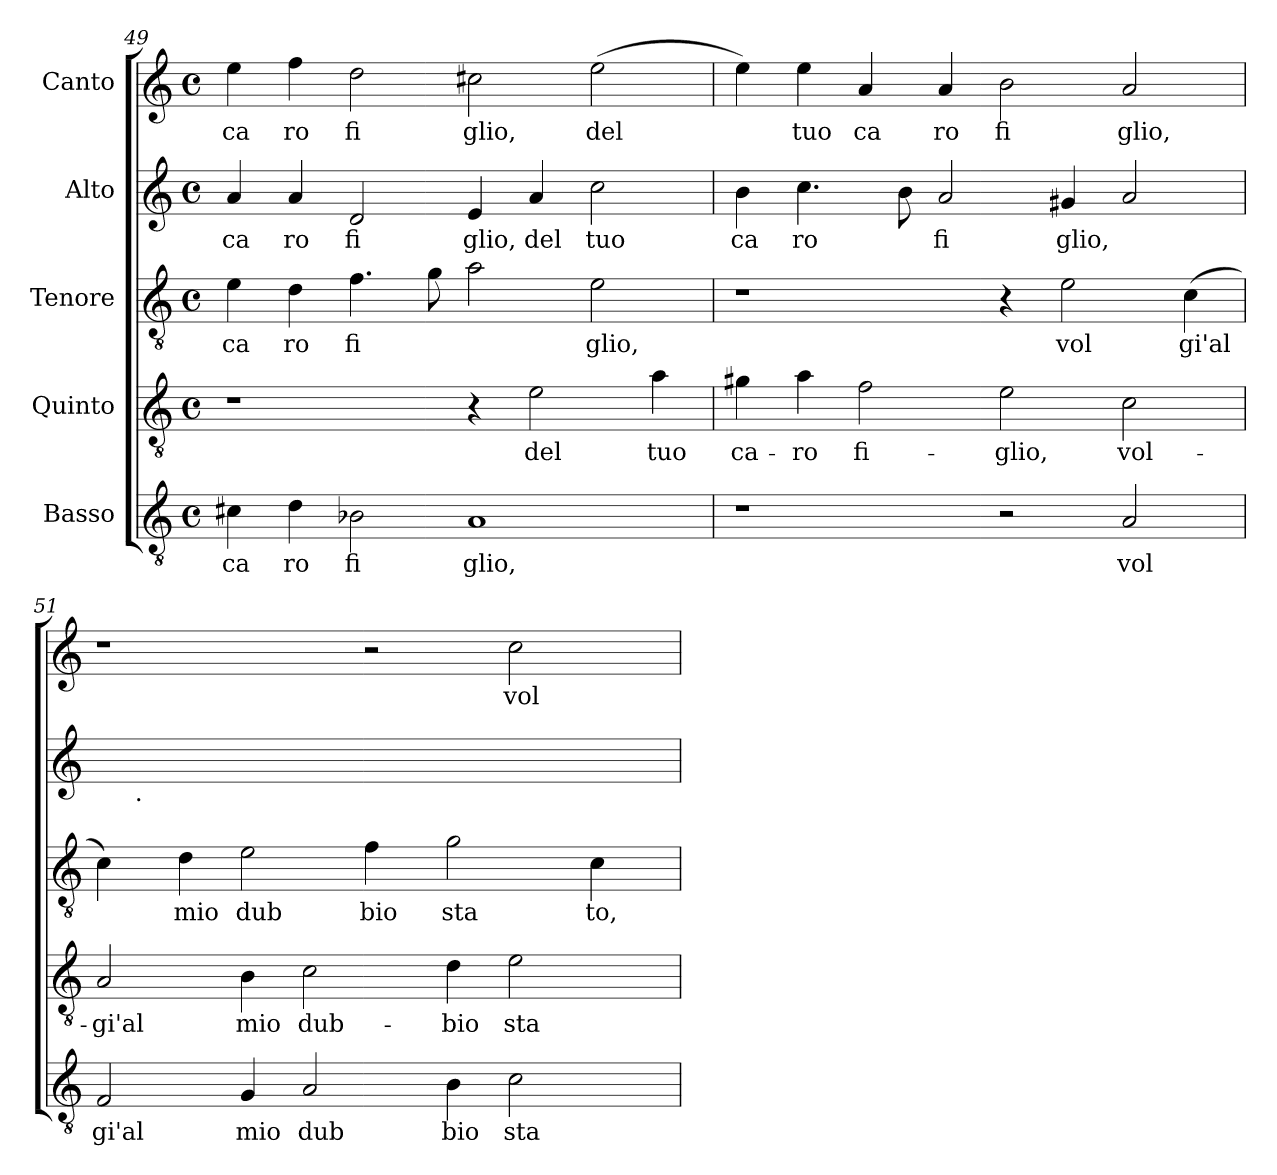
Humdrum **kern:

**kern	**text	**kern	**text	**kern	**text	**kern	**text	**kern	**text
*part5	*part5	*part4	*part4	*part3	*part3	*part2	*part2	*part1	*part1
*staff5	*staff5	*staff4	*staff4	*staff3	*staff3	*staff2	*staff2	*staff1	*staff1
*I"Basso	*	*I"Quinto	*	*I"Tenore	*	*I"Alto	*	*I"Canto	*
*clefGv2	*	*clefGv2	*	*clefGv2	*	*clefG2	*	*clefG2	*
*M4/4	*	*M4/4	*	*M4/4	*	*M4/4	*	*M4/4	*
*met(c)	*	*met(c)	*	*met(c)	*	*met(c)	*	*met(c)	*
=49	=49	=49	=49	=49	=49	=49	=49	=49	=49
!	!LO:LY:b:cj	!	!	!	!LO:LY:b:cj	!	!LO:LY:b:cj	!	!LO:LY:b:cj
4c#X\	ca	1r	.	4e\	ca	4a/	ca	4ee\	ca
!	!LO:LY:b:cj	!	!	!	!LO:LY:b:cj	!	!LO:LY:b:cj	!	!LO:LY:b:cj
4d\	ro	.	.	4d\	ro	4a/	ro	4ff\	ro
!	!LO:LY:b:cj	!	!	!	!LO:LY:b:cj	!	!LO:LY:b:cj	!	!LO:LY:b:cj
2B-X\	fi	.	.	4.f\	fi	2d/	fi	2dd\	fi
.	.	.	.	8g\	.	.	.	.	.
!	!LO:LY:b:cj	!	!	!	!	!	!LO:LY:b:cj	!	!LO:LY:b:cj
1A	glio,	4r	.	2a\	.	4e/	glio,	2cc#X\	glio,
!	!	!	!LO:LY:b:cj	!	!	!	!LO:LY:b:cj	!	!
.	.	2e\	del	.	.	4a/	del	.	.
!	!	!	!	!	!LO:LY:b:cj	!	!LO:LY:b:cj	!	!LO:LY:b
.	.	.	.	2e\	glio,	2cc\	tuo	(>2ee\	del
!	!	!	!LO:LY:b:cj	!	!	!	!	!	!
.	.	4a\	tuo	.	.	.	.	.	.
=50	=50	=50	=50	=50	=50	=50	=50	=50	=50
!	!	!	!LO:LY:b:cj	!	!	!	!LO:LY:b:cj	!	!
1r	.	4g#X\	ca-	1r	.	4b\	ca	4ee\)	.
!	!	!	!LO:LY:b:cj	!	!	!	!LO:LY:b:cj	!	!LO:LY:b:cj
.	.	4a\	-ro	.	.	4.cc\	ro	4ee\	tuo
!	!	!	!LO:LY:b:cj	!	!	!	!	!	!LO:LY:b:cj
.	.	2f\	fi-	.	.	.	.	4a/	ca
.	.	.	.	.	.	8b\	.	.	.
!	!	!	!	!	!	!	!LO:LY:b:cj	!	!LO:LY:b:cj
.	.	.	.	.	.	2a/	fi	4a/	ro
!	!	!	!LO:LY:b:cj	!	!	!	!	!	!LO:LY:b:cj
2r	.	2e\	-glio,	4r	.	.	.	2b\	fi
!	!	!	!	!	!LO:LY:b:cj	!	!LO:LY:b	!	!
.	.	.	.	2e\	vol	4g#/	glio,	.	.
!	!LO:LY:b:cj	!	!LO:LY:b:cj	!	!	!	!	!	!LO:LY:b:cj
2A/	vol	2c\	vol-	.	.	2a/	.	2a/	glio,
!	!	!	!	!	!LO:LY:b	!	!	!	!
.	.	.	.	(>4c\	gi'al	.	.	.	.
=51	=51	=51	=51	=51	=51	=51	=51	=51	=51
!	!LO:LY:b:cj	!	!LO:LY:b:cj	!	!	!	!	!	!
2F/	gi'al	2A/	-gi'al	4c\)	.	16..ryy	.	1r	.
!	!	!	!	!	!	!LO:TX:b:t=.	!	!	!
.	.	.	.	.	.	1ryy	.	.	.
!	!	!	!	!	!LO:LY:b:cj	!	!	!	!
.	.	.	.	4d\	mio	.	.	.	.
!	!LO:LY:b:cj	!	!LO:LY:b:cj	!	!LO:LY:b:cj	!	!	!	!
4G/	mio	4B\	mio	2e\	dub	.	.	.	.
!	!LO:LY:b:cj	!	!LO:LY:b:cj	!	!	!	!	!	!
2A/	dub	2c\	dub-	.	.	.	.	.	.
!	!	!	!	!	!LO:LY:b:cj	!	!	!	!
.	.	.	.	4f\	bio	.	.	2r	.
.	.	.	.	.	.	2ryy	.	.	.
!	!LO:LY:b:cj	!	!LO:LY:b:cj	!	!LO:LY:b:cj	!	!	!	!
4B\	bio	4d\	-bio	2g\	sta	.	.	.	.
!	!LO:LY:b:cj	!	!LO:LY:b:cj	!	!	!	!	!	!LO:LY:b
2c\	sta	2e\	sta-	.	.	.	.	2cc\	vol
.	.	.	.	.	.	4ryy	.	.	.
!	!	!	!	!	!LO:LY:b:cj	!	!	!	!
.	.	.	.	4c\	to,	.	.	.	.
.	.	.	.	.	.	8ryy	.	.	.
.	.	.	.	.	.	64ryy	.	.	.
=	=	=	=	=	=	=	=	=	=
*-	*-	*-	*-	*-	*-	*-	*-	*-	*-
